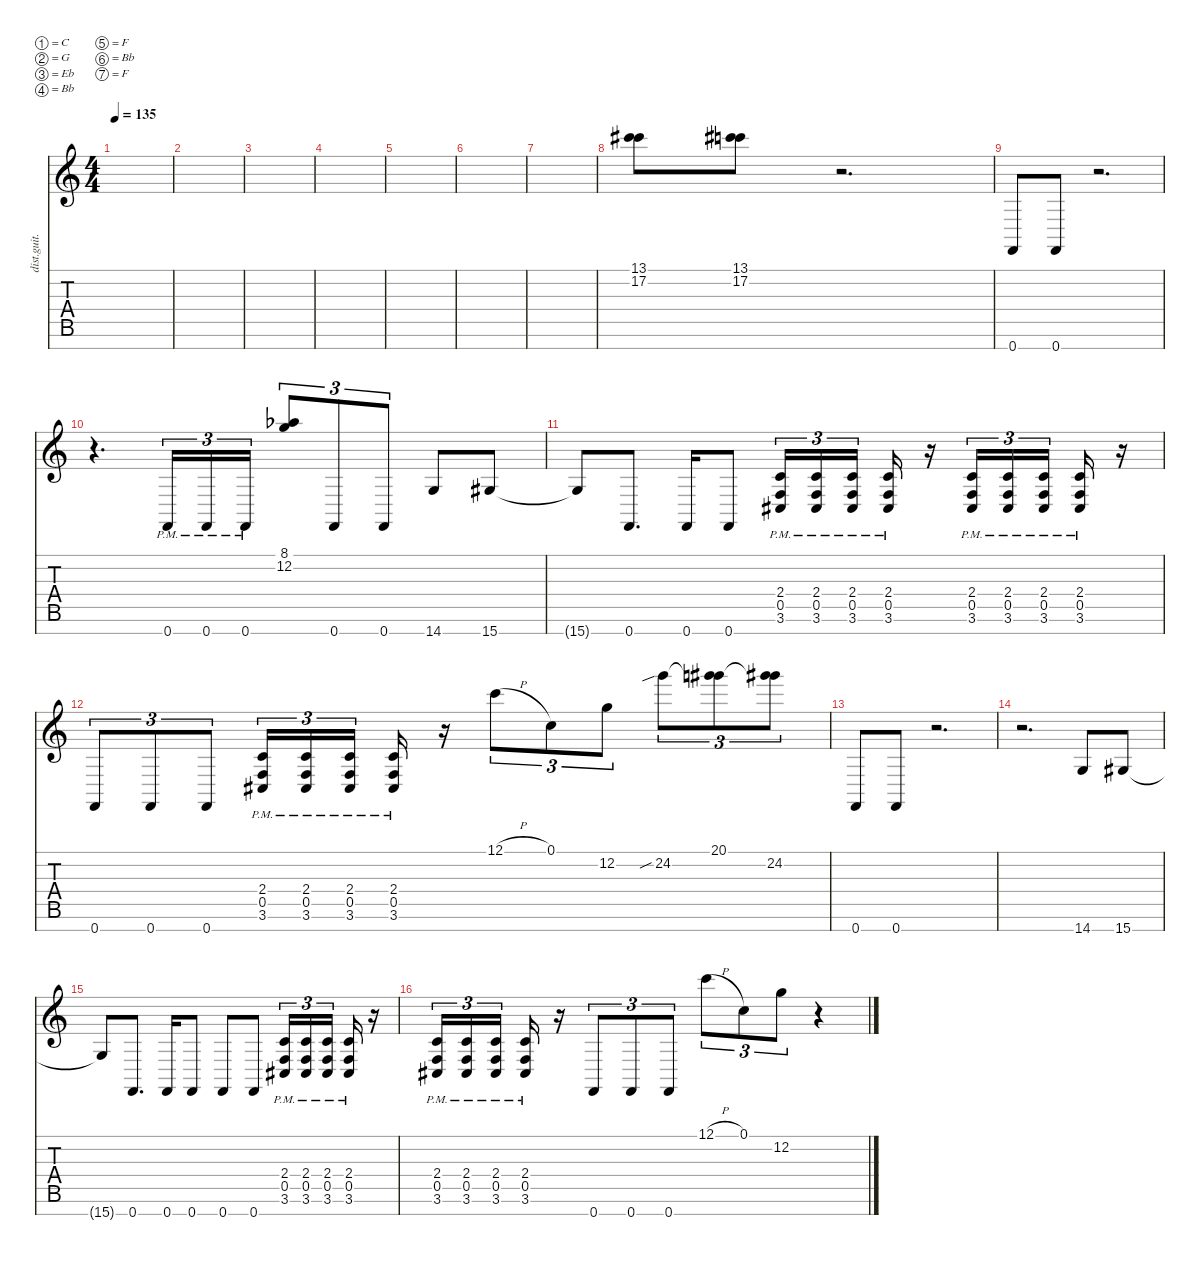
\defaultSystemsLayout 4
\hideDynamics
\bracketExtendMode nobrackets
\track ("Rhythm " "dist.guit.") {instrument distortionguitar}
\staff {score tabs}
\tuning (C4 G3 Eb3 Bb2 F2 Bb1 F1)
\ts (4 4)
\tempo 135
\clef g2
\ks c
|
|
|
|
|
|
|
(17.2 13.1{acc #}).8 (17.2 13.1{acc #}).8 r.2{d} |
0.7.8 0.7.8 r.2{d} |
r.4{d} 0.7{pm}.16{tu (3 2)} 0.7{pm}.16{tu (3 2)} 0.7{pm}.16{tu (3 2)} (12.2 8.1{acc b}).8{tu (3 2)} 0.7.8{tu (3 2)} 0.7.8{tu (3 2)} 14.7.8 15.7{acc #}.8 |
15.7{t acc #}.8 0.7.8{d} 0.7.16 0.7.8 (3.6{pm acc #} 0.5{pm} 2.4{pm}).16{tu (3 2)} (3.6{pm acc #} 0.5{pm} 2.4{pm}).16{tu (3 2)} (3.6{pm acc #} 0.5{pm} 2.4{pm}).16{tu (3 2)} (3.6{pm acc #} 0.5{pm} 2.4{pm}).16 r.16 (3.6{pm acc #} 0.5{pm} 2.4{pm}).16{tu (3 2)} (3.6{pm acc #} 0.5{pm} 2.4{pm}).16{tu (3 2)} (3.6{pm acc #} 0.5{pm} 2.4{pm}).16{tu (3 2)} (3.6{pm acc #} 0.5{pm} 2.4{pm}).16 r.16 |
0.7.8{tu (3 2)} 0.7.8{tu (3 2)} 0.7.8{tu (3 2)} (3.6{pm acc #} 0.5{pm} 2.4{pm}).16{tu (3 2)} (3.6{pm acc #} 0.5{pm} 2.4{pm}).16{tu (3 2)} (3.6{pm acc #} 0.5{pm} 2.4{pm}).16{tu (3 2)} (3.6{pm acc #} 0.5{pm} 2.4{pm}).16 r.16 12.1{h}.8{tu (3 2)} 0.1.8{tu (3 2)} 12.2.8{tu (3 2)} 24.2{sib}.8{tu (3 2)} (20.1{acc #} 24.2{t}).8{tu (3 2)} (24.2 20.1{t acc #}).8{tu (3 2)} |
0.7.8 0.7.8 r.2{d} |
r.2{d} 14.7.8 15.7{acc #}.8 |
15.7{t acc #}.8 0.7.8{d} 0.7.16 0.7.8 0.7.8 0.7.8 (3.6{pm acc #} 0.5{pm} 2.4{pm}).16{tu (3 2)} (3.6{pm acc #} 0.5{pm} 2.4{pm}).16{tu (3 2)} (3.6{pm acc #} 0.5{pm} 2.4{pm}).16{tu (3 2)} (3.6{pm acc #} 0.5{pm} 2.4{pm}).16 r.16 |
(3.6{pm acc #} 0.5{pm} 2.4{pm}).16{tu (3 2)} (3.6{pm acc #} 0.5{pm} 2.4{pm}).16{tu (3 2)} (3.6{pm acc #} 0.5{pm} 2.4{pm}).16{tu (3 2)} (3.6{pm acc #} 0.5{pm} 2.4{pm}).16 r.16 0.7.8{tu (3 2)} 0.7.8{tu (3 2)} 0.7.8{tu (3 2)} 12.1{h}.8{tu (3 2)} 0.1.8{tu (3 2)} 12.2.8{tu (3 2)} r.4
